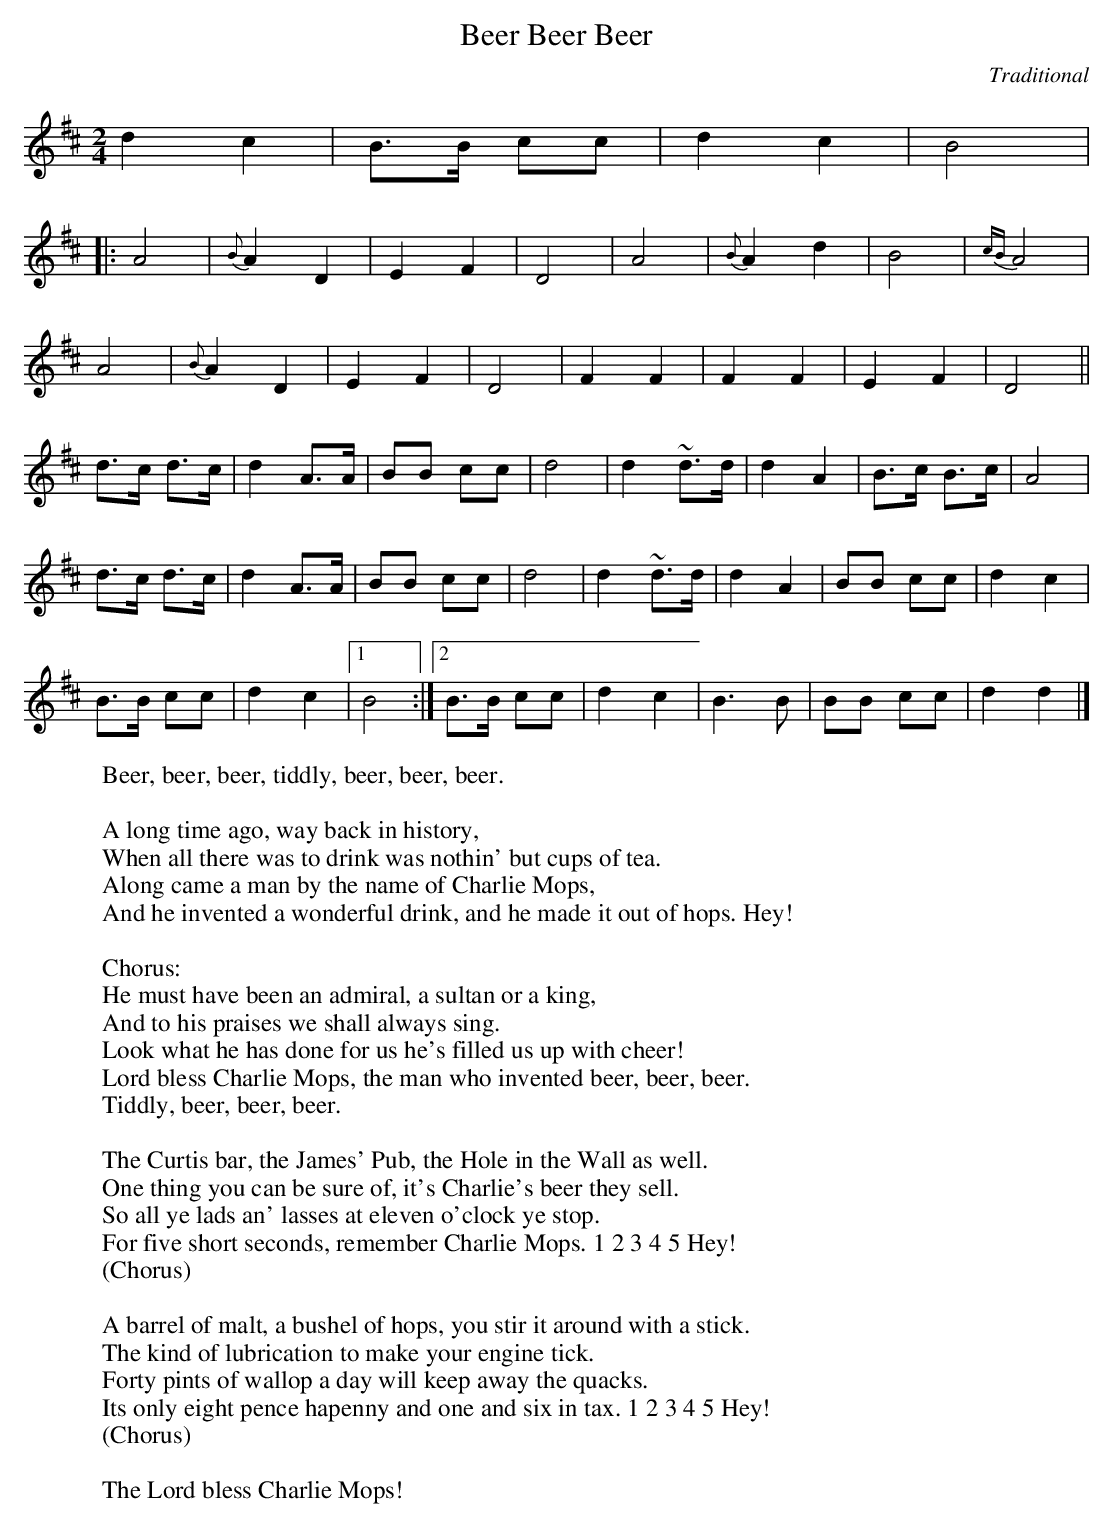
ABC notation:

X:1
T:Beer Beer Beer
C:Traditional
M:2/4
L:1/8
K:D
d2 c2 | B>B cc | d2 c2 | B4 |:
A4 | {B}A2 D2 | E2 F2 | D4 | A4 | {B}A2 d2 | B4 | {cB}A4 |
A4 | {B}A2 D2 | E2 F2 | D4 | F2 F2 | F2 F2 | E2 F2 | D4 ||
d>c d>c | d2 A>A | BB cc | d4 | d2 ~d>d | d2 A2 | B>c B>c | A4 |
d>c d>c | d2 A>A | BB cc | d4 | d2 ~d>d | d2 A2 | BB cc | d2 c2 |
B>B cc | d2 c2 | [1 B4 :| [2 B>B cc | d2 c2 | B3 B | BB cc | d2 d2 |]
W:Beer, beer, beer, tiddly, beer, beer, beer.
W:
W:A long time ago, way back in history,
W:When all there was to drink was nothin' but cups of tea.
W:Along came a man by the name of Charlie Mops,
W:And he invented a wonderful drink, and he made it out of hops. Hey!
W:
W:Chorus:
W:He must have been an admiral, a sultan or a king,
W:And to his praises we shall always sing.
W:Look what he has done for us he's filled us up with cheer!
W:Lord bless Charlie Mops, the man who invented beer, beer, beer.
W:Tiddly, beer, beer, beer.
W:
W:The Curtis bar, the James' Pub, the Hole in the Wall as well.
W:One thing you can be sure of, it's Charlie's beer they sell.
W:So all ye lads an' lasses at eleven o'clock ye stop.
W:For five short seconds, remember Charlie Mops. 1 2 3 4 5 Hey!
W:(Chorus)
W:
W:A barrel of malt, a bushel of hops, you stir it around with a stick.
W:The kind of lubrication to make your engine tick.
W:Forty pints of wallop a day will keep away the quacks.
W:Its only eight pence hapenny and one and six in tax. 1 2 3 4 5 Hey!
W:(Chorus)
W:
W:The Lord bless Charlie Mops!
